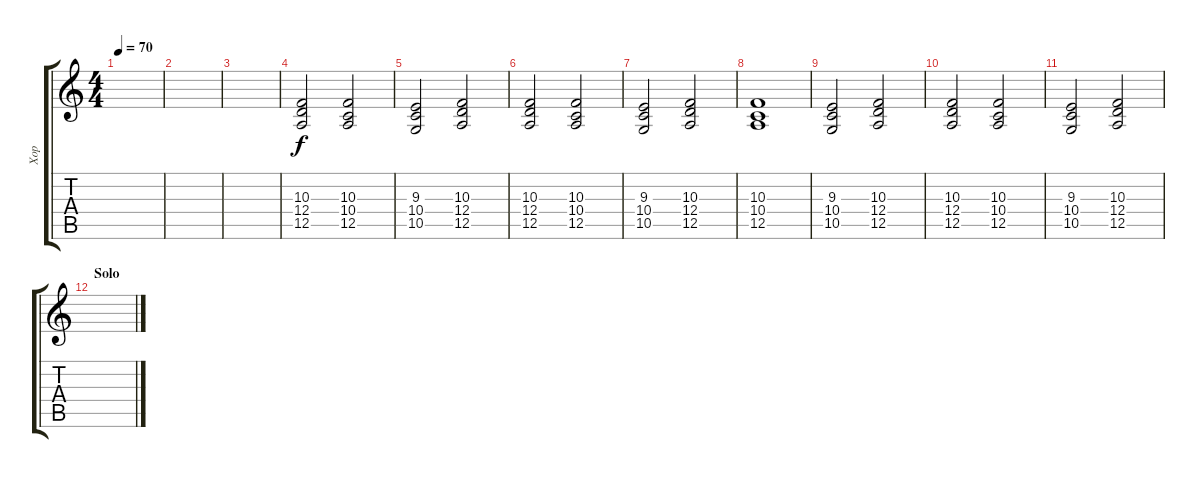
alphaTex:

\track ("Хор" "Хор") {instrument choiraahs}
\staff {score tabs}
\tuning (E4 B3 G3 D3 A2 E2) {hide}
\ts (4 4)
\tempo 70
\clef g2
\ks c
|
|
|
(10.3 12.4 12.5).2 (10.3 10.4 12.5).2 |
(9.3 10.4 10.5).2 (10.3 12.4 12.5).2 |
(10.3 12.4 12.5).2 (10.3 10.4 12.5).2 |
(9.3 10.4 10.5).2 (10.3 12.4 12.5).2 |
(10.3 10.4 12.5).1 |
(9.3 10.4 10.5).2 (10.3 12.4 12.5).2 |
(10.3 12.4 12.5).2 (10.3 10.4 12.5).2 |
(9.3 10.4 10.5).2 (10.3 12.4 12.5).2 |
\section ("" "Solo")
